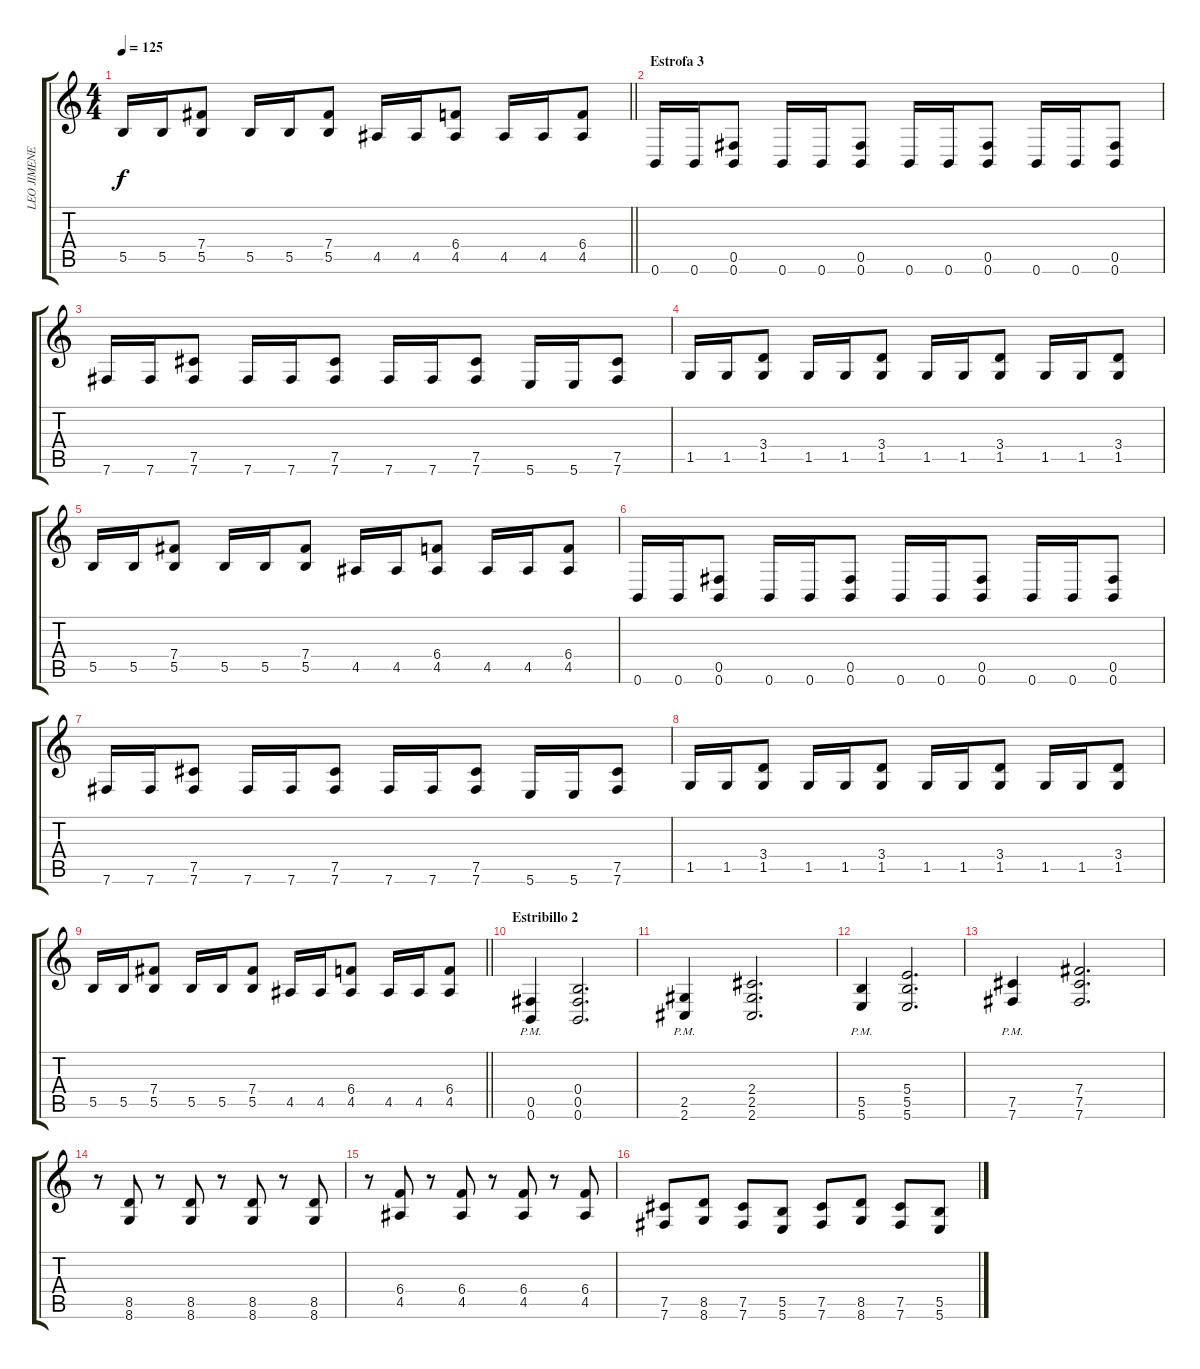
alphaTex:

\track ("LEO JIMENEZ (Guitarra)" "LEO JIMENE") {instrument distortionguitar}
\staff {score tabs}
\tuning (Db4 Ab3 E3 B2 Gb2 B1) {hide}
\ts (4 4)
\tempo 125
\clef g2
\barLineRight lightlight
\ks c
5.5.16{dy f} 5.5.16 (7.4 5.5).8 5.5.16 5.5.16 (7.4 5.5).8 4.5.16 4.5.16 (6.4 4.5).8 4.5.16 4.5.16 (6.4 4.5).8 |
\section ("" "Estrofa 3")
0.6.16 0.6.16 (0.5 0.6).8 0.6.16 0.6.16 (0.5 0.6).8 0.6.16 0.6.16 (0.5 0.6).8 0.6.16 0.6.16 (0.5 0.6).8 |
7.6.16 7.6.16 (7.5 7.6).8 7.6.16 7.6.16 (7.5 7.6).8 7.6.16 7.6.16 (7.5 7.6).8 5.6.16 5.6.16 (7.5 7.6).8 |
1.5.16 1.5.16 (3.4 1.5).8 1.5.16 1.5.16 (3.4 1.5).8 1.5.16 1.5.16 (3.4 1.5).8 1.5.16 1.5.16 (3.4 1.5).8 |
5.5.16 5.5.16 (7.4 5.5).8 5.5.16 5.5.16 (7.4 5.5).8 4.5.16 4.5.16 (6.4 4.5).8 4.5.16 4.5.16 (6.4 4.5).8 |
0.6.16 0.6.16 (0.5 0.6).8 0.6.16 0.6.16 (0.5 0.6).8 0.6.16 0.6.16 (0.5 0.6).8 0.6.16 0.6.16 (0.5 0.6).8 |
7.6.16 7.6.16 (7.5 7.6).8 7.6.16 7.6.16 (7.5 7.6).8 7.6.16 7.6.16 (7.5 7.6).8 5.6.16 5.6.16 (7.5 7.6).8 |
1.5.16 1.5.16 (3.4 1.5).8 1.5.16 1.5.16 (3.4 1.5).8 1.5.16 1.5.16 (3.4 1.5).8 1.5.16 1.5.16 (3.4 1.5).8 |
\barLineRight lightlight
5.5.16 5.5.16 (7.4 5.5).8 5.5.16 5.5.16 (7.4 5.5).8 4.5.16 4.5.16 (6.4 4.5).8 4.5.16 4.5.16 (6.4 4.5).8 |
\section ("" "Estribillo 2")
(0.5{pm} 0.6{pm}).4 (0.4 0.5 0.6).2{d} |
(2.5{pm} 2.6{pm}).4 (2.4 2.5 2.6).2{d} |
(5.5{pm} 5.6{pm}).4 (5.4 5.5 5.6).2{d} |
(7.5{pm} 7.6{pm}).4 (7.4 7.5 7.6).2{d} |
r.8 (8.5 8.6).8 r.8 (8.5 8.6).8 r.8 (8.5 8.6).8 r.8 (8.5 8.6).8 |
r.8 (6.4 4.5).8 r.8 (6.4 4.5).8 r.8 (6.4 4.5).8 r.8 (6.4 4.5).8 |
(7.5 7.6).8 (8.5 8.6).8 (7.5 7.6).8 (5.5 5.6).8 (7.5 7.6).8 (8.5 8.6).8 (7.5 7.6).8 (5.5 5.6).8
